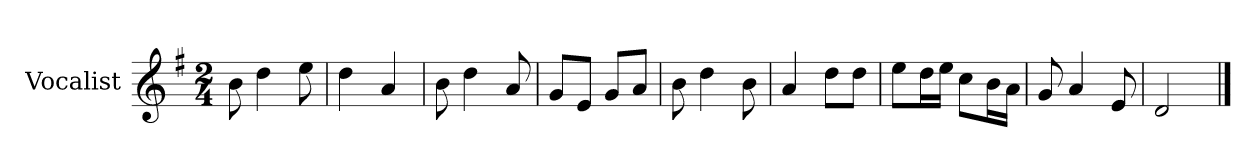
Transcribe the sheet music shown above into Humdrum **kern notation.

**kern
*part1
*staff1
*I"Vocalist
*k[f#]
*G:
*M2/4
=
8b
4dd
8ee
=1
4dd
4a
=2
8b
4dd
8a
=3
8gL
8eJ
8gL
8aJ
=4
8b
4dd
8b
=5
4a
8ddL
8ddJ
=6
8eeL
16ddL
16eeJJ
8ccL
16bL
16aJJ
=7
8g
4a
8e
=8
2d
==
*-
